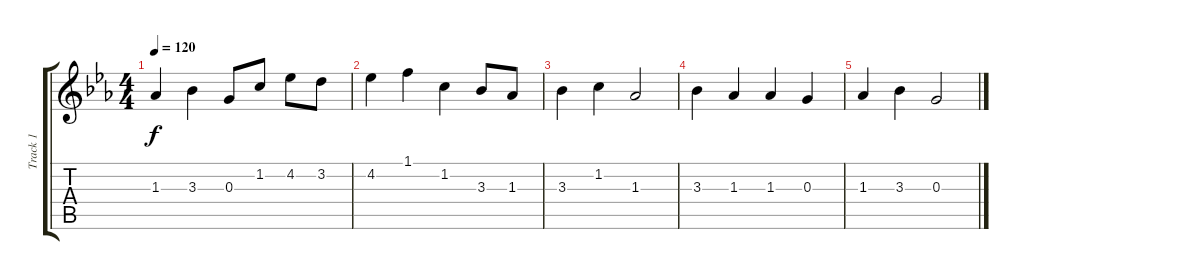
\track ("Track 1" "Track 1") {instrument acousticguitarnylon}
\staff {score tabs}
\tuning (E4 B3 G3 D3 A2 E2) {hide}
\ts (4 4)
\tempo 120
\clef g2
\ks eb
1.3.4{dy f} 3.3.4 0.3.8 1.2.8 4.2.8 3.2.8 |
4.2.4 1.1.4 1.2.4 3.3.8 1.3.8 |
3.3.4 1.2.4 1.3.2 |
3.3.4 1.3.4 1.3.4 0.3.4 |
1.3.4 3.3.4 0.3.2
